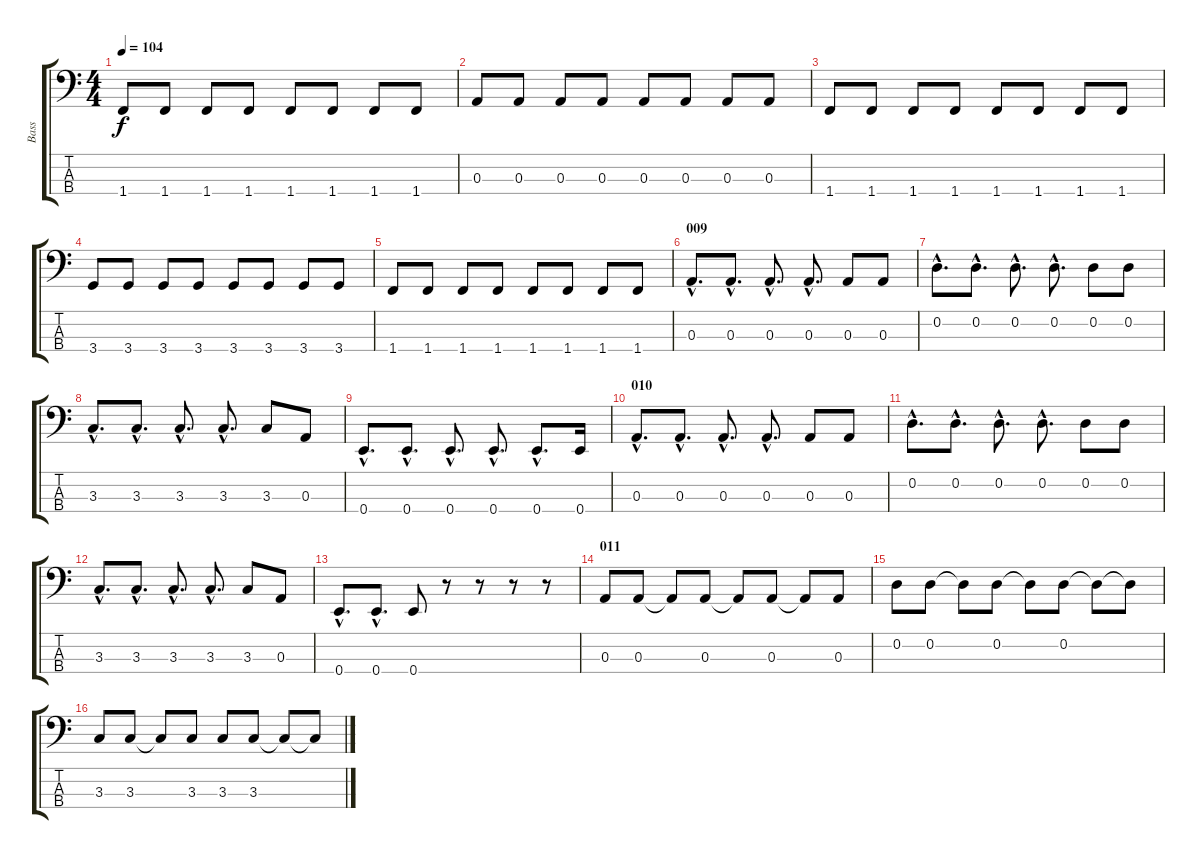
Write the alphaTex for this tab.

\track ("Bass" "Bass") {instrument electricbassfinger}
\staff {score tabs}
\tuning (G2 D2 A1 E1) {hide}
\ts (4 4)
\tempo 104
\clef f4
\ks c
1.4.8{dy f} 1.4.8 1.4.8 1.4.8 1.4.8 1.4.8 1.4.8 1.4.8 |
0.3.8 0.3.8 0.3.8 0.3.8 0.3.8 0.3.8 0.3.8 0.3.8 |
1.4.8 1.4.8 1.4.8 1.4.8 1.4.8 1.4.8 1.4.8 1.4.8 |
3.4.8 3.4.8 3.4.8 3.4.8 3.4.8 3.4.8 3.4.8 3.4.8 |
1.4.8 1.4.8 1.4.8 1.4.8 1.4.8 1.4.8 1.4.8 1.4.8 |
\section ("" "009 ")
0.3{hac}.8{d} 0.3{hac}.8{d} 0.3{hac}.8{d} 0.3{hac}.8{d} 0.3.8 0.3.8 |
0.2{hac}.8{d} 0.2{hac}.8{d} 0.2{hac}.8{d} 0.2{hac}.8{d} 0.2.8 0.2.8 |
3.3{hac}.8{d} 3.3{hac}.8{d} 3.3{hac}.8{d} 3.3{hac}.8{d} 3.3.8 0.3.8 |
0.4{hac}.8{d} 0.4{hac}.8{d} 0.4{hac}.8{d} 0.4{hac}.8{d} 0.4{hac}.8{d} 0.4.16 |
\section ("" "010")
0.3{hac}.8{d} 0.3{hac}.8{d} 0.3{hac}.8{d} 0.3{hac}.8{d} 0.3.8 0.3.8 |
0.2{hac}.8{d} 0.2{hac}.8{d} 0.2{hac}.8{d} 0.2{hac}.8{d} 0.2.8 0.2.8 |
3.3{hac}.8{d} 3.3{hac}.8{d} 3.3{hac}.8{d} 3.3{hac}.8{d} 3.3.8 0.3.8 |
0.4{hac}.8{d} 0.4{hac}.8{d} 0.4.8 r.8 r.8 r.8 r.8 |
\section ("" "011")
0.3.8 0.3.8 0.3{t}.8 0.3.8 0.3{t}.8 0.3.8 0.3{t}.8 0.3.8 |
0.2.8 0.2.8 0.2{t}.8 0.2.8 0.2{t}.8 0.2.8 0.2{t}.8 0.2{t}.8 |
3.3.8 3.3.8 3.3{t}.8 3.3.8 3.3.8 3.3.8 3.3{t}.8 3.3{t}.8
